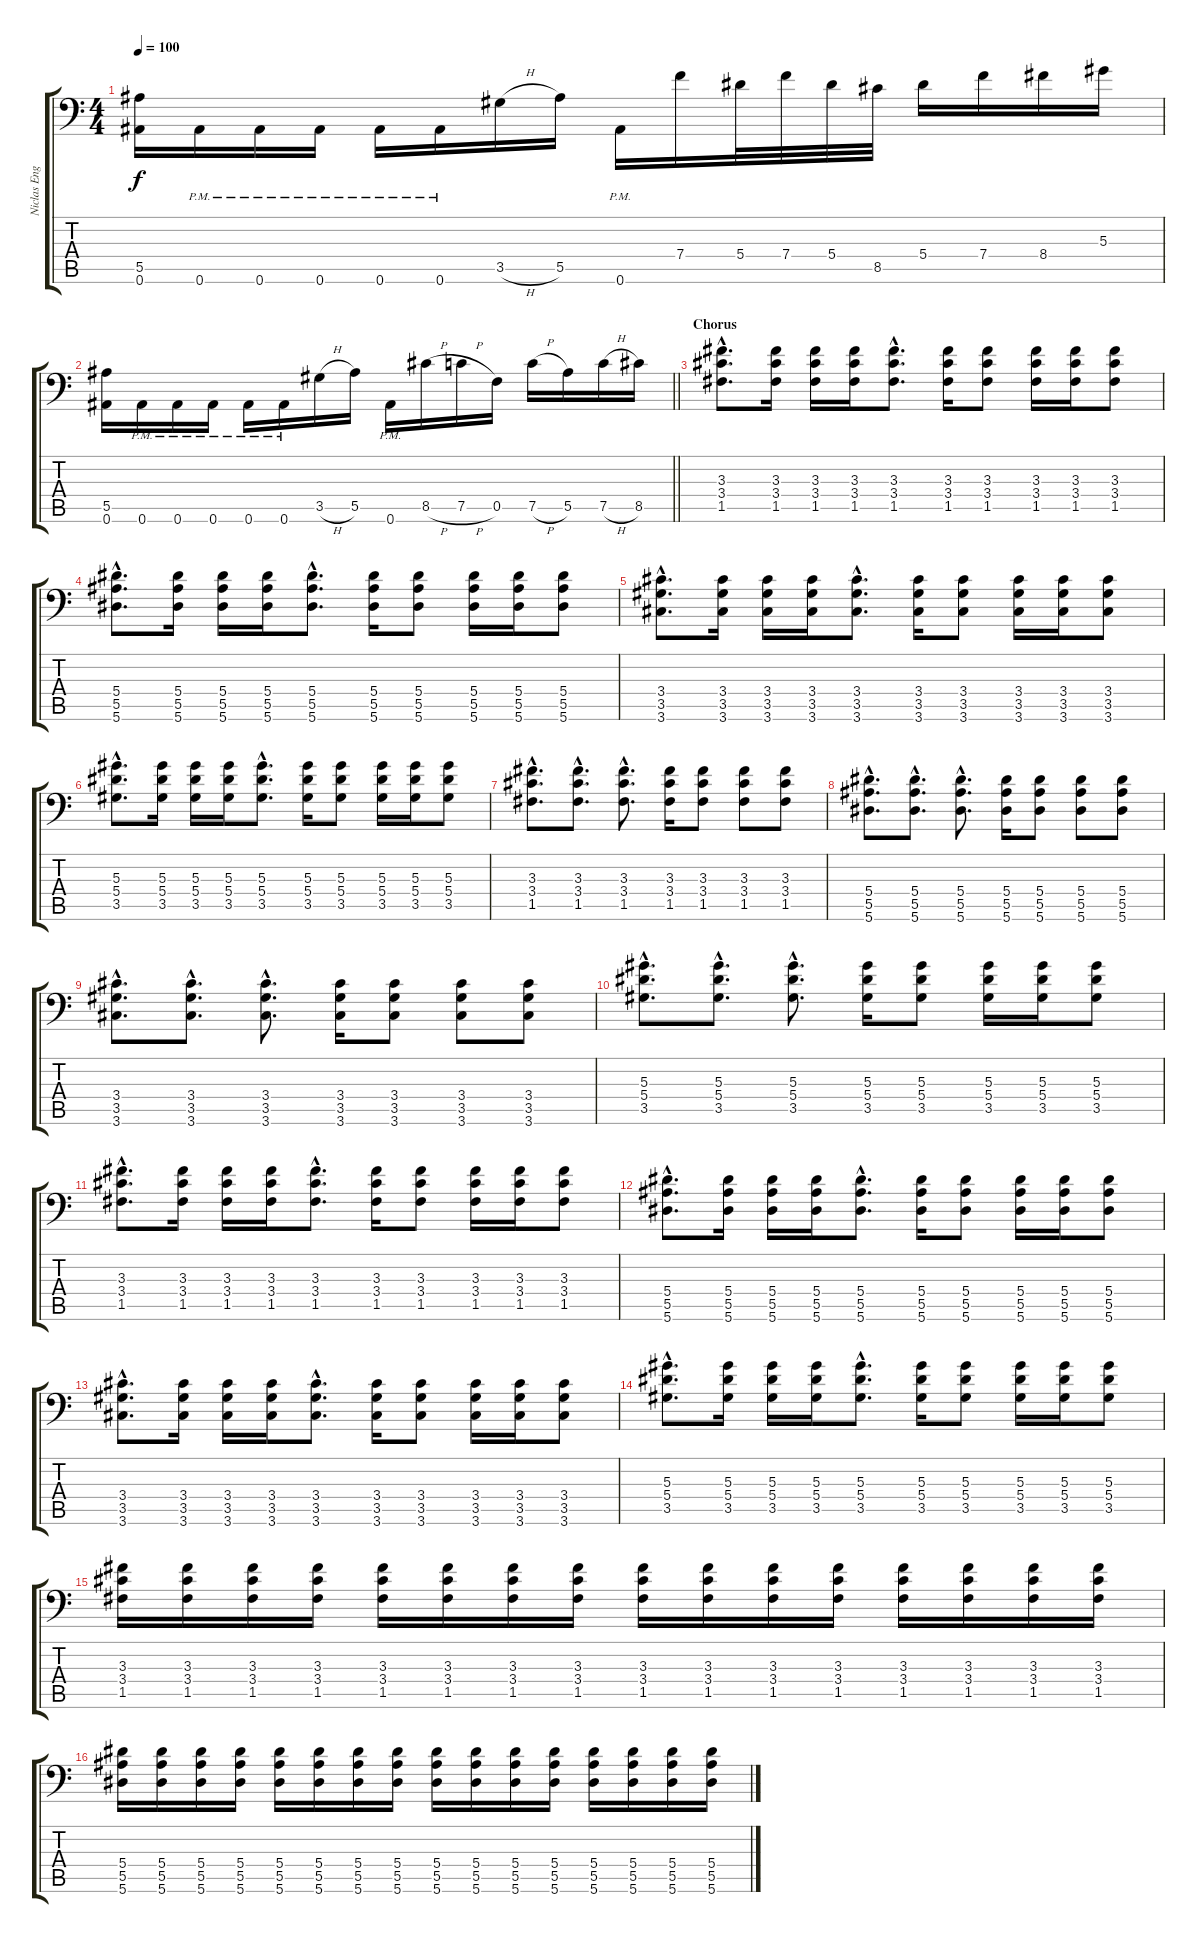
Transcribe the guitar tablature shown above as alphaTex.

\track ("Niclas Engelin" "Niclas Eng") {instrument distortionguitar}
\staff {score tabs}
\tuning (C4 G3 Eb3 Bb2 F2 Bb1) {hide}
\ts (4 4)
\tempo 100
\clef f4
\ks c
(5.5 0.6).16{dy f} 0.6{pm}.16 0.6{pm}.16 0.6{pm}.16 0.6{pm}.16 0.6{pm}.16 3.5{h}.16 5.5.16 0.6{pm}.16 7.4.16 5.4.32 7.4.32 5.4.32 8.5.32 5.4.16 7.4.16 8.4.16 5.3.16 |
\barLineRight lightlight
(5.5 0.6).16 0.6{pm}.16 0.6{pm}.16 0.6{pm}.16 0.6{pm}.16 0.6{pm}.16 3.5{h}.16 5.5.16 0.6{pm}.16 8.5{h}.16 7.5{h}.16 0.5.16 7.5{h}.16 5.5.16 7.5{h}.16 8.5.16 |
\section ("" "Chorus")
(3.3{hac} 3.4{hac} 1.5{hac}).8{d} (3.3 3.4 1.5).16 (3.3 3.4 1.5).16 (3.3 3.4 1.5).16 (3.3{hac} 3.4{hac} 1.5{hac}).8{d} (3.3 3.4 1.5).16 (3.3 3.4 1.5).8 (3.3 3.4 1.5).16 (3.3 3.4 1.5).16 (3.3 3.4 1.5).8 |
(5.4{hac} 5.5{hac} 5.6{hac}).8{d} (5.4 5.5 5.6).16 (5.4 5.5 5.6).16 (5.4 5.5 5.6).16 (5.4{hac} 5.5{hac} 5.6{hac}).8{d} (5.4 5.5 5.6).16 (5.4 5.5 5.6).8 (5.4 5.5 5.6).16 (5.4 5.5 5.6).16 (5.4 5.5 5.6).8 |
(3.4{hac} 3.5{hac} 3.6{hac}).8{d} (3.4 3.5 3.6).16 (3.4 3.5 3.6).16 (3.4 3.5 3.6).16 (3.4{hac} 3.5{hac} 3.6{hac}).8{d} (3.4 3.5 3.6).16 (3.4 3.5 3.6).8 (3.4 3.5 3.6).16 (3.4 3.5 3.6).16 (3.4 3.5 3.6).8 |
(5.3{hac} 5.4{hac} 3.5{hac}).8{d} (5.3 5.4 3.5).16 (5.3 5.4 3.5).16 (5.3 5.4 3.5).16 (5.3{hac} 5.4{hac} 3.5{hac}).8{d} (5.3 5.4 3.5).16 (5.3 5.4 3.5).8 (5.3 5.4 3.5).16 (5.3 5.4 3.5).16 (5.3 5.4 3.5).8 |
(3.3{hac} 3.4{hac} 1.5{hac}).8{d} (3.3{hac} 3.4{hac} 1.5{hac}).8{d} (3.3{hac} 3.4{hac} 1.5{hac}).8{d} (3.3 3.4 1.5).16 (3.3 3.4 1.5).8 (3.3 3.4 1.5).8 (3.3 3.4 1.5).8 |
(5.4{hac} 5.5{hac} 5.6{hac}).8{d} (5.4{hac} 5.5{hac} 5.6{hac}).8{d} (5.4{hac} 5.5{hac} 5.6{hac}).8{d} (5.4 5.5 5.6).16 (5.4 5.5 5.6).8 (5.4 5.5 5.6).8 (5.4 5.5 5.6).8 |
(3.4{hac} 3.5{hac} 3.6{hac}).8{d} (3.4{hac} 3.5{hac} 3.6{hac}).8{d} (3.4{hac} 3.5{hac} 3.6{hac}).8{d} (3.4 3.5 3.6).16 (3.4 3.5 3.6).8 (3.4 3.5 3.6).8 (3.4 3.5 3.6).8 |
(5.3{hac} 5.4{hac} 3.5{hac}).8{d} (5.3{hac} 5.4{hac} 3.5{hac}).8{d} (5.3{hac} 5.4{hac} 3.5{hac}).8{d} (5.3 5.4 3.5).16 (5.3 5.4 3.5).8 (5.3 5.4 3.5).16 (5.3 5.4 3.5).16 (5.3 5.4 3.5).8 |
(3.3{hac} 3.4{hac} 1.5{hac}).8{d} (3.3 3.4 1.5).16 (3.3 3.4 1.5).16 (3.3 3.4 1.5).16 (3.3{hac} 3.4{hac} 1.5{hac}).8{d} (3.3 3.4 1.5).16 (3.3 3.4 1.5).8 (3.3 3.4 1.5).16 (3.3 3.4 1.5).16 (3.3 3.4 1.5).8 |
(5.4{hac} 5.5{hac} 5.6{hac}).8{d} (5.4 5.5 5.6).16 (5.4 5.5 5.6).16 (5.4 5.5 5.6).16 (5.4{hac} 5.5{hac} 5.6{hac}).8{d} (5.4 5.5 5.6).16 (5.4 5.5 5.6).8 (5.4 5.5 5.6).16 (5.4 5.5 5.6).16 (5.4 5.5 5.6).8 |
(3.4{hac} 3.5{hac} 3.6{hac}).8{d} (3.4 3.5 3.6).16 (3.4 3.5 3.6).16 (3.4 3.5 3.6).16 (3.4{hac} 3.5{hac} 3.6{hac}).8{d} (3.4 3.5 3.6).16 (3.4 3.5 3.6).8 (3.4 3.5 3.6).16 (3.4 3.5 3.6).16 (3.4 3.5 3.6).8 |
(5.3{hac} 5.4{hac} 3.5{hac}).8{d} (5.3 5.4 3.5).16 (5.3 5.4 3.5).16 (5.3 5.4 3.5).16 (5.3{hac} 5.4{hac} 3.5{hac}).8{d} (5.3 5.4 3.5).16 (5.3 5.4 3.5).8 (5.3 5.4 3.5).16 (5.3 5.4 3.5).16 (5.3 5.4 3.5).8 |
(3.3 3.4 1.5).16 (3.3 3.4 1.5).16 (3.3 3.4 1.5).16 (3.3 3.4 1.5).16 (3.3 3.4 1.5).16 (3.3 3.4 1.5).16 (3.3 3.4 1.5).16 (3.3 3.4 1.5).16 (3.3 3.4 1.5).16 (3.3 3.4 1.5).16 (3.3 3.4 1.5).16 (3.3 3.4 1.5).16 (3.3 3.4 1.5).16 (3.3 3.4 1.5).16 (3.3 3.4 1.5).16 (3.3 3.4 1.5).16 |
(5.4 5.5 5.6).16 (5.4 5.5 5.6).16 (5.4 5.5 5.6).16 (5.4 5.5 5.6).16 (5.4 5.5 5.6).16 (5.4 5.5 5.6).16 (5.4 5.5 5.6).16 (5.4 5.5 5.6).16 (5.4 5.5 5.6).16 (5.4 5.5 5.6).16 (5.4 5.5 5.6).16 (5.4 5.5 5.6).16 (5.4 5.5 5.6).16 (5.4 5.5 5.6).16 (5.4 5.5 5.6).16 (5.4 5.5 5.6).16
